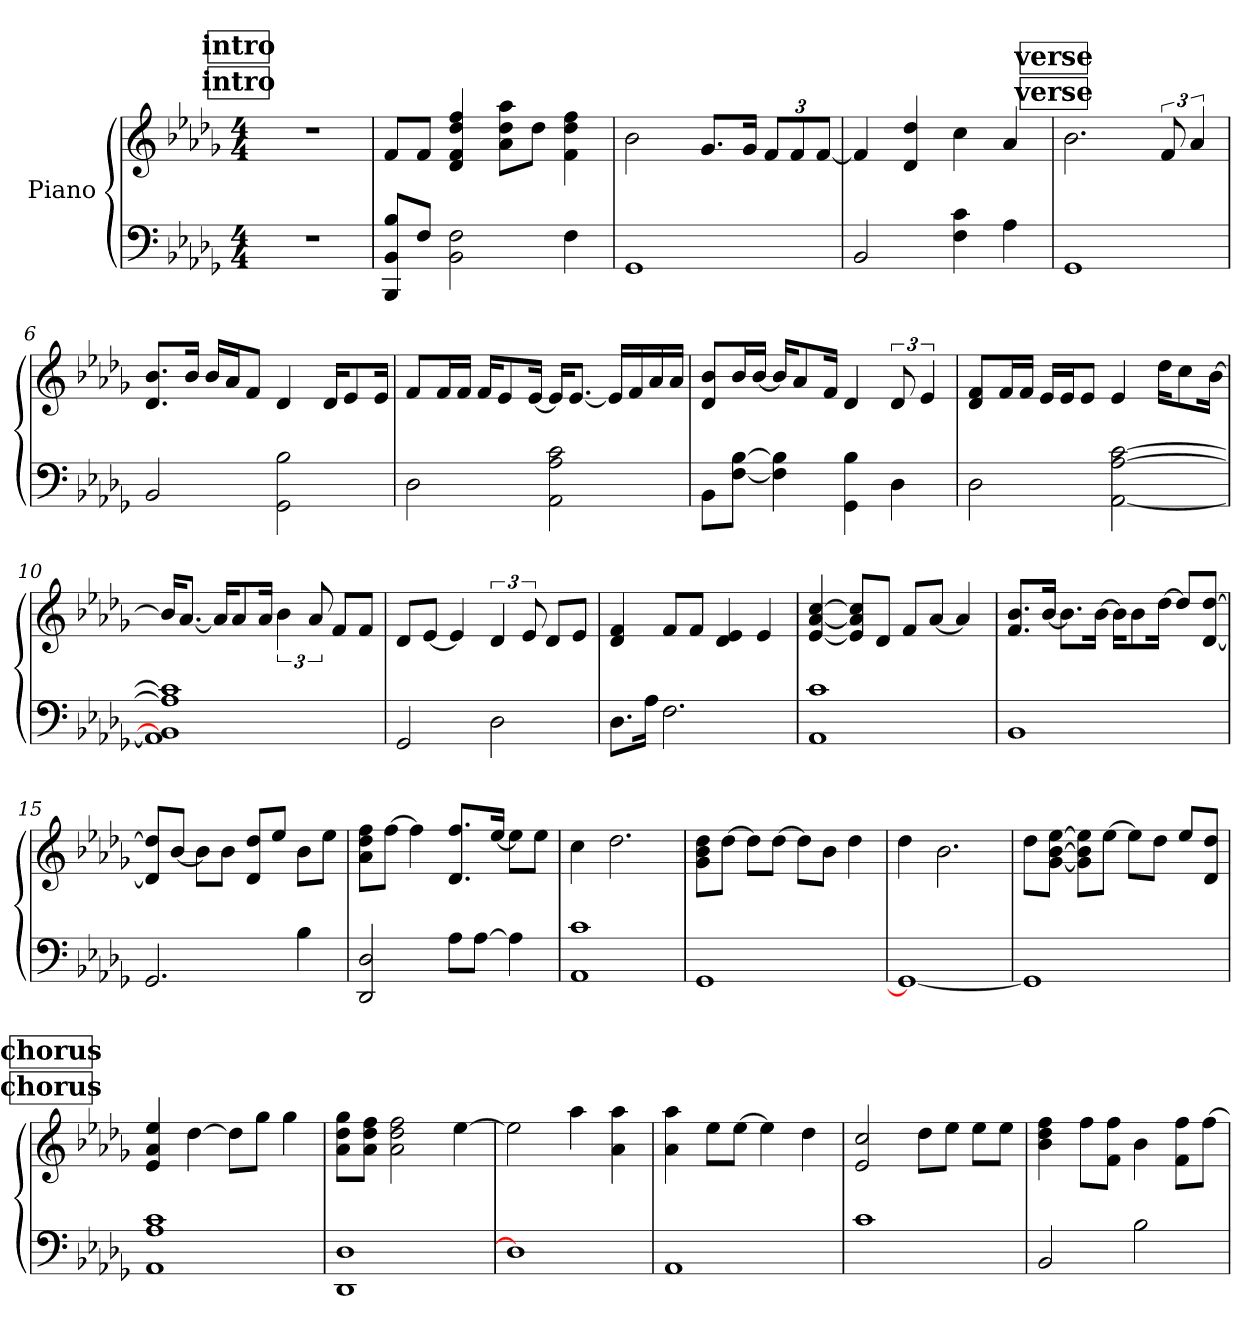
**kern	**kern
*part1	*part1
*staff2	*staff1
*I"Piano	*
*clefF4	*clefG2
*k[b-e-a-d-g-]	*k[b-e-a-d-g-]
*D-:	*D-:
*M4/4	*M4/4
*MM70	*MM70
!!LO:REH:place=s1:a:t=intro
!!LO:REH:place=s2:a:t=intro
=1	=1
1r	1r
=2	=2
8BBB- 8B- 8BB-L	8fL
8FJ	8fJ
2F 2BB-	4f 4dd- 4d- 4ff
.	8aa- 8dd- 8a-L
.	8dd-J
4F	4dd- 4f 4ff
=3	=3
1GG-	2b-
.	8.g-L
.	16g-J
.	12fL
.	12f
.	[12fJ
=4	=4
2BB-	4f]
.	4dd- 4d-
4c 4F	4cc
4A-	4a-
!!LO:REH:place=s1:a:t=verse
!!LO:REH:place=s2:a:t=verse
=5	=5
1GG-	2.b-
.	12f
.	6a-
=6	=6
2BB-	8.d- 8.b-L
.	16b-J
.	16b-L
.	16a-
.	8fJ
2GG- 2B-	4d-
.	16d-L
.	8e-
.	16e-J
=7	=7
2D-	8fL
.	16f
.	16fJ
.	16fL
.	8e-
.	[16e-J
2A- 2AA- 2c	16e-L]
.	[8.e-J
.	16e-L]
.	16f
.	16a-
.	16a-J
=8	=8
8BB-L	8d- 8b-L
[8B- [8FJ	16b-
.	[16b-J
4B-] 4F]	16b-L]
.	8a-
.	16fJ
4GG- 4B-	4d-
4D-	12d-
.	6e-
=9	=9
2D-	8f 8d-L
.	16f
.	16fJ
.	16e-L
.	16e-
.	8e-J
[2A- [2AA- [2c	4e-
.	16dd-L
.	8cc
.	[16b-J
=10	=10
*	*MM120
1A-] 1BB-] 1AA-] 1c]	16b-L]
.	[8.a-J
.	16a-L]
.	8a-
.	16a-J
.	6b-
.	12a-
.	8fL
.	8fJ
=11	=11
2GG-	8d-L
.	[8e-J
.	4e-]
2D-	6d-
.	12e-
.	8d-L
.	8e-J
=12	=12
8.D-L	4f 4d-
16A-J	.
2.F	8fL
.	8fJ
.	4d- 4e-
.	4e-
=13	=13
1c 1AA-	[4cc [4a- [4e-
.	8cc] 8a-] 8e-]L
.	8d-J
.	8fL
.	[8a-J
.	4a-]
=14	=14
1BB-	8.f 8.b-L
.	[16b-J
.	8.b-L]
.	[16b-J
.	16b-L]
.	8b-
.	[16dd-J
.	8dd-L]
.	[8dd- [8d-J
=15	=15
2.GG-	8dd-] 8d-]L
.	[8b-J
.	8b-L]
.	8b-J
.	8dd- 8d-L
.	8ee-J
4B-	8b-L
.	8ee-J
=16	=16
2D- 2DD-	8dd- 8a- 8ffL
.	[8ffJ
.	4ff]
8A-L	8.d- 8.ffL
[8A-J	.
.	[16ee-J
4A-]	8ee-L]
.	8ee-J
=17	=17
1c 1AA-	4cc
.	2.dd-
=18	=18
1GG-	8dd- 8g- 8b-L
.	[8dd-J
.	8dd-L]
.	[8dd-J
.	8dd-L]
.	8b-J
.	4dd-
=19	=19
1GG-_	4dd-
.	2.b-
=20	=20
1GG-]	8dd-L
.	[8g- [8ee- [8b-J
.	8g-] 8ee-] 8b-]L
.	[8ee-J
.	8ee-L]
.	8dd-J
.	8ee-L
.	8dd- 8d-J
!!LO:REH:place=s1:a:t=chorus
!!LO:REH:place=s2:a:t=chorus
=21	=21
1A- 1AA- 1c	4ee- 4a- 4e-
.	[4dd-
.	8dd-L]
.	8gg-J
.	4gg-
=22	=22
1D- 1DD-	8dd- 8a- 8gg-L
.	8dd- 8a- 8ffJ
.	2dd- 2a- 2ff
.	[4ee-
=23	=23
1D-]	2ee-]
.	4aa-
.	4aa- 4a-
=24	=24
1AA-	4aa- 4a-
.	8ee-L
.	[8ee-J
.	4ee-]
.	4dd-
=25	=25
1c	2cc 2e-
.	8dd-L
.	8ee-J
.	8ee-L
.	8ee-J
=26	=26
2BB-	4dd- 4ff 4b-
.	8ffL
.	8f 8ffJ
2B-	4b-
.	8f 8ffL
.	[8ffJ
=	=
*-	*-
